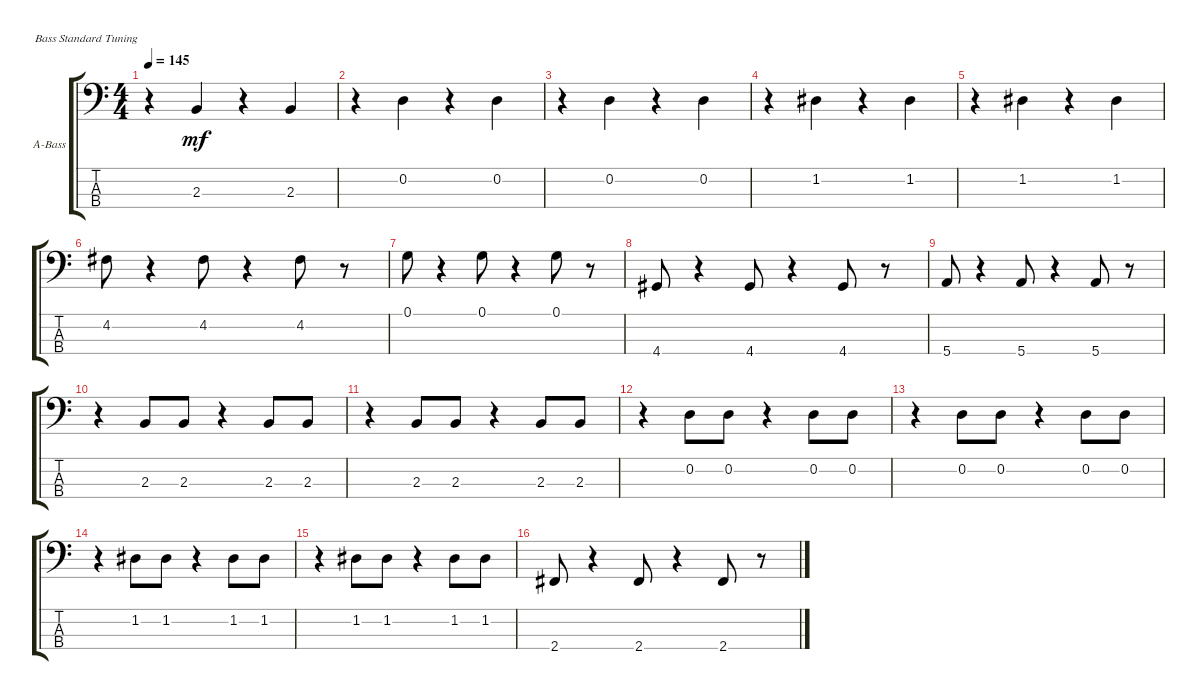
\defaultSystemsLayout 4
\bracketExtendMode groupsimilarinstruments
\firstSystemTrackNameOrientation horizontal
\otherSystemsTrackNameOrientation horizontal
\track ("Acoustic Bass / Timpani" "A-Bass") {instrument acousticbass}
\staff {score tabs}
\tuning (G2 D2 A1 E1)
\ts (4 4)
\tempo 145
\clef f4
\ks c
r.4{dy mf} 2.3.4 r.4 2.3.4 |
r.4 0.2.4 r.4 0.2.4 |
r.4 0.2.4 r.4 0.2.4 |
r.4 1.2.4 r.4 1.2.4 |
r.4 1.2.4 r.4 1.2.4 |
4.2.8 r.4 4.2.8 r.4 4.2.8 r.8 |
0.1.8 r.4 0.1.8 r.4 0.1.8 r.8 |
4.4.8 r.4 4.4.8 r.4 4.4.8 r.8 |
5.4.8 r.4 5.4.8 r.4 5.4.8 r.8 |
r.4 2.3.8 2.3.8 r.4 2.3.8 2.3.8 |
r.4 2.3.8 2.3.8 r.4 2.3.8 2.3.8 |
r.4 0.2.8 0.2.8 r.4 0.2.8 0.2.8 |
r.4 0.2.8 0.2.8 r.4 0.2.8 0.2.8 |
r.4 1.2.8 1.2.8 r.4 1.2.8 1.2.8 |
r.4 1.2.8 1.2.8 r.4 1.2.8 1.2.8 |
2.4.8 r.4 2.4.8 r.4 2.4.8 r.8
